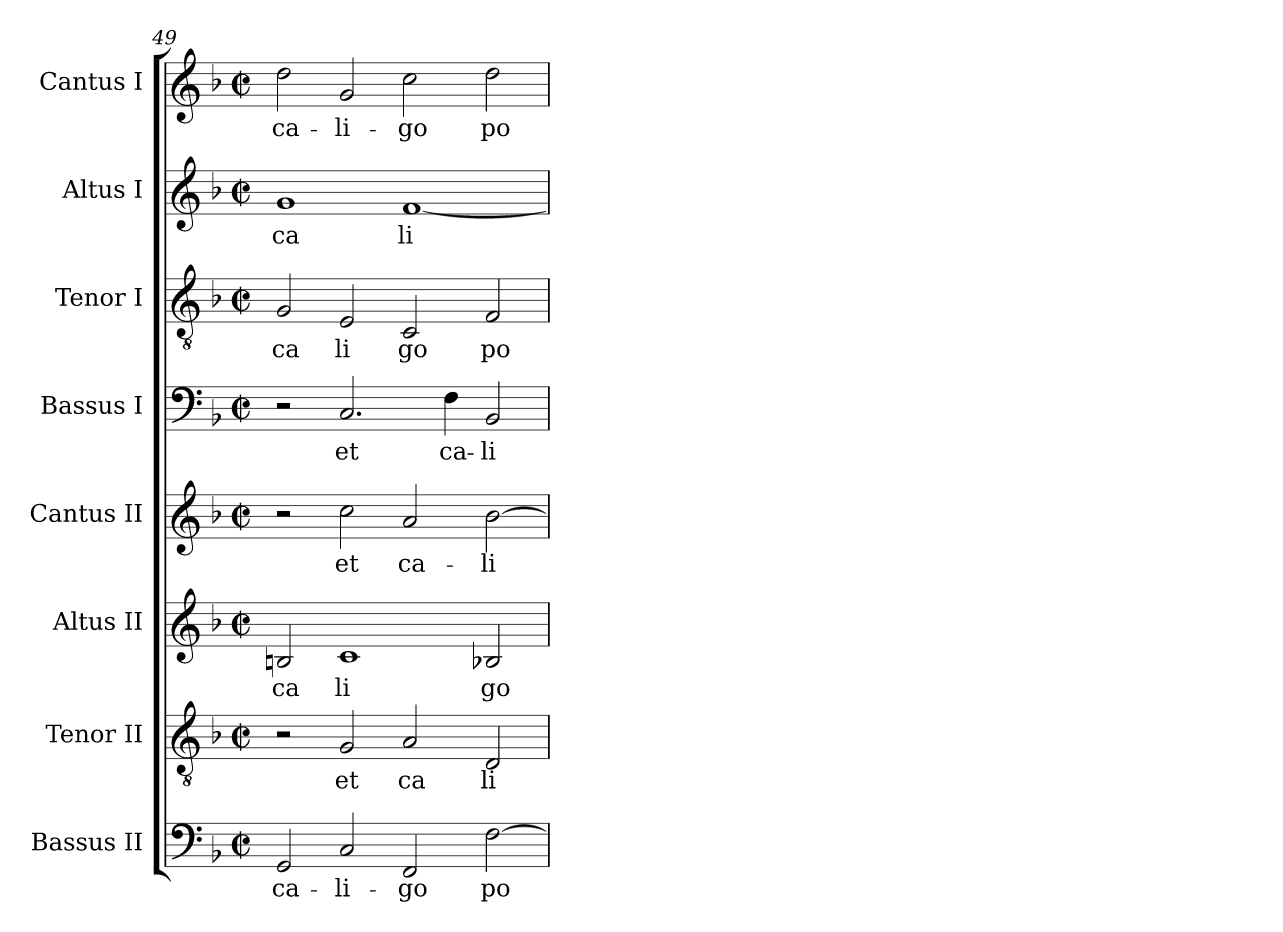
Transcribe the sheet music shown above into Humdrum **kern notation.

**kern	**text	**kern	**text	**kern	**text	**kern	**text	**kern	**text	**kern	**text	**kern	**text	**kern	**text
*part8	*part8	*part7	*part7	*part6	*part6	*part5	*part5	*part4	*part4	*part3	*part3	*part2	*part2	*part1	*part1
*staff8	*staff8	*staff7	*staff7	*staff6	*staff6	*staff5	*staff5	*staff4	*staff4	*staff3	*staff3	*staff2	*staff2	*staff1	*staff1
*I"Bassus II	*	*I"Tenor II	*	*I"Altus II	*	*I"Cantus II	*	*I"Bassus I	*	*I"Tenor I	*	*I"Altus I	*	*I"Cantus I	*
*clefF4	*	*clefGv2	*	*clefG2	*	*clefG2	*	*clefF4	*	*clefGv2	*	*clefG2	*	*clefG2	*
*k[b-]	*	*k[b-]	*	*k[b-]	*	*k[b-]	*	*k[b-]	*	*k[b-]	*	*k[b-]	*	*k[b-]	*
*F:	*	*F:	*	*F:	*	*F:	*	*F:	*	*F:	*	*F:	*	*F:	*
*M2/2	*	*M2/2	*	*M2/2	*	*M2/2	*	*M2/2	*	*M2/2	*	*M2/2	*	*M2/2	*
*met(c|)	*	*met(c|)	*	*met(c|)	*	*met(c|)	*	*met(c|)	*	*met(c|)	*	*met(c|)	*	*met(c|)	*
=49	=49	=49	=49	=49	=49	=49	=49	=49	=49	=49	=49	=49	=49	=49	=49
!	!LO:LY:b:cj	!	!	!	!LO:LY:b:cj	!	!	!	!	!	!LO:LY:b:cj	!	!LO:LY:b:cj	!	!LO:LY:b:cj
2GG/	ca-	2r	.	2Bn/	ca	2r	.	2r	.	2G/	ca	1g	ca	2dd\	ca-
!	!LO:LY:b:cj	!	!LO:LY:b:cj	!	!LO:LY:b:cj	!	!LO:LY:b:cj	!	!LO:LY:b:cj	!	!LO:LY:b:cj	!	!	!	!LO:LY:b:cj
2C/	-li-	2G/	et	1c	li	2cc\	et	2.C/	et	2E/	li	.	.	2g/	-li-
!	!LO:LY:b:cj	!	!LO:LY:b:cj	!	!	!	!LO:LY:b:cj	!	!	!	!LO:LY:b:cj	!	!LO:LY:b:cj	!	!LO:LY:b:cj
2FF/	-go	2A/	ca	.	.	2a/	ca-	.	.	2C/	go	[<1f	li	2cc\	-go
!	!	!	!	!	!	!	!	!	!LO:LY:b:cj	!	!	!	!	!	!
.	.	.	.	.	.	.	.	4F\	ca-	.	.	.	.	.	.
!	!LO:LY:b:cj	!	!LO:LY:b:cj	!	!LO:LY:b:cj	!	!LO:LY:b:cj	!	!LO:LY:b:cj	!	!LO:LY:b:cj	!	!	!	!LO:LY:b:cj
[>2F\	po-	2D/	li	2B-X/	go	[>2b-\	-li-	2BB-/	-li-	2F/	po	.	.	2dd\	po-
=	=	=	=	=	=	=	=	=	=	=	=	=	=	=	=
*-	*-	*-	*-	*-	*-	*-	*-	*-	*-	*-	*-	*-	*-	*-	*-
